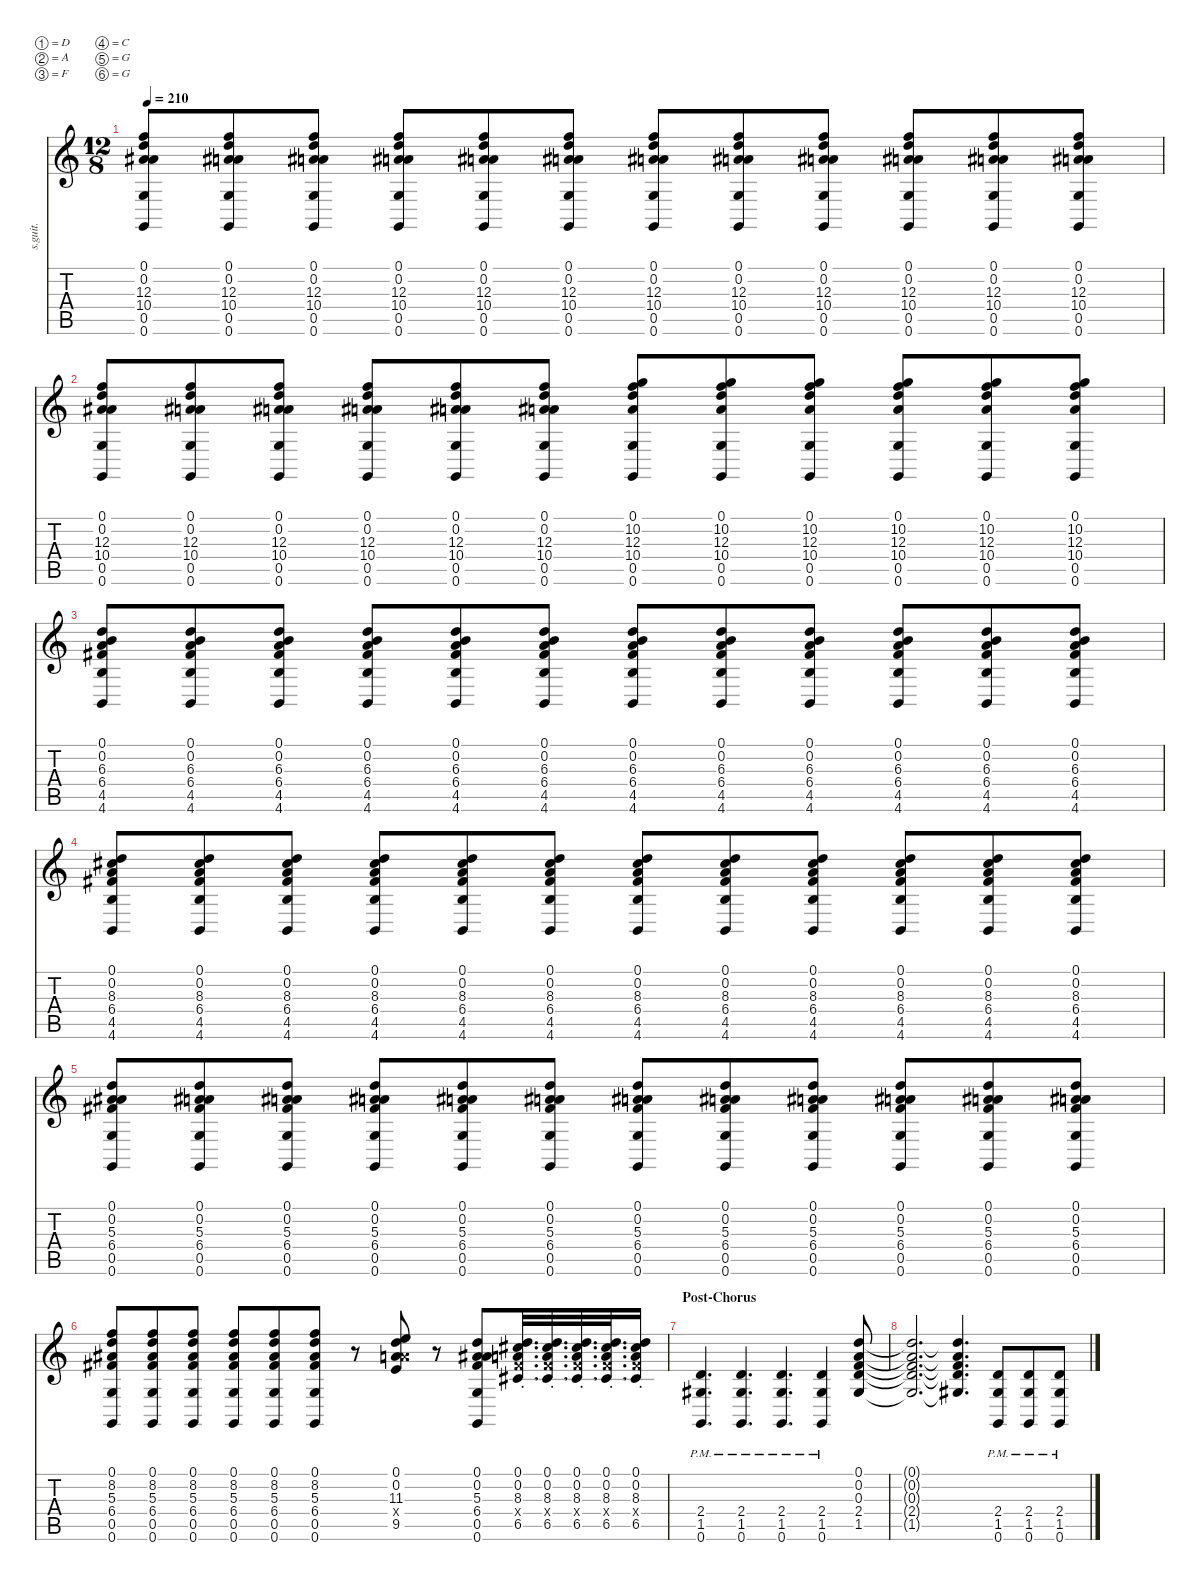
\defaultSystemsLayout 4
\hideDynamics
\bracketExtendMode nobrackets
\track ("Rythm Guitar 1 (w/solo)" "s.guit.") {instrument distortionguitar}
\staff {score tabs}
\tuning (D4 A3 F3 C3 G2 G1)
\ts (12 8)
\tempo 210
\clef g2
\ks c
(0.1 0.2 12.3 10.4{acc #} 0.5 0.6).8{lyrics (0 "") lyrics (1 "") lyrics (2 "") lyrics (3 "") lyrics (4 "") dy f} (0.1 0.2 12.3 10.4{acc #} 0.5 0.6).8{lyrics (0 "") lyrics (1 "") lyrics (2 "") lyrics (3 "") lyrics (4 "")} (0.1 0.2 12.3 10.4{acc #} 0.5 0.6).8{lyrics (0 "") lyrics (1 "") lyrics (2 "") lyrics (3 "") lyrics (4 "")} (0.1 0.2 12.3 10.4{acc #} 0.5 0.6).8{lyrics (0 "") lyrics (1 "") lyrics (2 "") lyrics (3 "") lyrics (4 "")} (0.1 0.2 12.3 10.4{acc #} 0.5 0.6).8{lyrics (0 "") lyrics (1 "") lyrics (2 "") lyrics (3 "") lyrics (4 "")} (0.1 0.2 12.3 10.4{acc #} 0.5 0.6).8{lyrics (0 "") lyrics (1 "") lyrics (2 "") lyrics (3 "") lyrics (4 "")} (0.1 0.2 12.3 10.4{acc #} 0.5 0.6).8{lyrics (0 "") lyrics (1 "") lyrics (2 "") lyrics (3 "") lyrics (4 "")} (0.1 0.2 12.3 10.4{acc #} 0.5 0.6).8{lyrics (0 "") lyrics (1 "") lyrics (2 "") lyrics (3 "") lyrics (4 "")} (0.1 0.2 12.3 10.4{acc #} 0.5 0.6).8{lyrics (0 "") lyrics (1 "") lyrics (2 "") lyrics (3 "") lyrics (4 "")} (0.1 0.2 12.3 10.4{acc #} 0.5 0.6).8{lyrics (0 "") lyrics (1 "") lyrics (2 "") lyrics (3 "") lyrics (4 "")} (0.1 0.2 12.3 10.4{acc #} 0.5 0.6).8{lyrics (0 "") lyrics (1 "") lyrics (2 "") lyrics (3 "") lyrics (4 "")} (0.1 0.2 12.3 10.4{acc #} 0.5 0.6).8{lyrics (0 "") lyrics (1 "") lyrics (2 "") lyrics (3 "") lyrics (4 "")} |
(0.1 0.2 12.3 10.4{acc #} 0.5 0.6).8{lyrics (0 "") lyrics (1 "") lyrics (2 "") lyrics (3 "") lyrics (4 "")} (0.1 0.2 12.3 10.4{acc #} 0.5 0.6).8{lyrics (0 "") lyrics (1 "") lyrics (2 "") lyrics (3 "") lyrics (4 "")} (0.1 0.2 12.3 10.4{acc #} 0.5 0.6).8{lyrics (0 "") lyrics (1 "") lyrics (2 "") lyrics (3 "") lyrics (4 "")} (0.1 0.2 12.3 10.4{acc #} 0.5 0.6).8{lyrics (0 "") lyrics (1 "") lyrics (2 "") lyrics (3 "") lyrics (4 "")} (0.1 0.2 12.3 10.4{acc #} 0.5 0.6).8{lyrics (0 "") lyrics (1 "") lyrics (2 "") lyrics (3 "") lyrics (4 "")} (0.1 0.2 12.3 10.4{acc #} 0.5 0.6).8{lyrics (0 "") lyrics (1 "") lyrics (2 "") lyrics (3 "") lyrics (4 "")} (0.1 10.2 12.3 10.4{acc #} 0.5 0.6).8{lyrics (0 "") lyrics (1 "") lyrics (2 "") lyrics (3 "") lyrics (4 "")} (0.1 10.2 12.3 10.4{acc #} 0.5 0.6).8{lyrics (0 "") lyrics (1 "") lyrics (2 "") lyrics (3 "") lyrics (4 "")} (0.1 10.2 12.3 10.4{acc #} 0.5 0.6).8{lyrics (0 "") lyrics (1 "") lyrics (2 "") lyrics (3 "") lyrics (4 "")} (0.1 10.2 12.3 10.4{acc #} 0.5 0.6).8{lyrics (0 "") lyrics (1 "") lyrics (2 "") lyrics (3 "") lyrics (4 "")} (0.1 10.2 12.3 10.4{acc #} 0.5 0.6).8{lyrics (0 "") lyrics (1 "") lyrics (2 "") lyrics (3 "") lyrics (4 "")} (0.1 10.2 12.3 10.4{acc #} 0.5 0.6).8{lyrics (0 "") lyrics (1 "") lyrics (2 "") lyrics (3 "") lyrics (4 "")} |
(0.1 0.2 6.3 6.4{acc #} 4.5 4.6).8{lyrics (0 "") lyrics (1 "") lyrics (2 "") lyrics (3 "") lyrics (4 "")} (0.1 0.2 6.3 6.4{acc #} 4.5 4.6).8{lyrics (0 "") lyrics (1 "") lyrics (2 "") lyrics (3 "") lyrics (4 "")} (0.1 0.2 6.3 6.4{acc #} 4.5 4.6).8{lyrics (0 "") lyrics (1 "") lyrics (2 "") lyrics (3 "") lyrics (4 "")} (0.1 0.2 6.3 6.4{acc #} 4.5 4.6).8{lyrics (0 "") lyrics (1 "") lyrics (2 "") lyrics (3 "") lyrics (4 "")} (0.1 0.2 6.3 6.4{acc #} 4.5 4.6).8{lyrics (0 "") lyrics (1 "") lyrics (2 "") lyrics (3 "") lyrics (4 "")} (0.1 0.2 6.3 6.4{acc #} 4.5 4.6).8{lyrics (0 "") lyrics (1 "") lyrics (2 "") lyrics (3 "") lyrics (4 "")} (0.1 0.2 6.3 6.4{acc #} 4.5 4.6).8{lyrics (0 "") lyrics (1 "") lyrics (2 "") lyrics (3 "") lyrics (4 "")} (0.1 0.2 6.3 6.4{acc #} 4.5 4.6).8{lyrics (0 "") lyrics (1 "") lyrics (2 "") lyrics (3 "") lyrics (4 "")} (0.1 0.2 6.3 6.4{acc #} 4.5 4.6).8{lyrics (0 "") lyrics (1 "") lyrics (2 "") lyrics (3 "") lyrics (4 "")} (0.1 0.2 6.3 6.4{acc #} 4.5 4.6).8{lyrics (0 "") lyrics (1 "") lyrics (2 "") lyrics (3 "") lyrics (4 "")} (0.1 0.2 6.3 6.4{acc #} 4.5 4.6).8{lyrics (0 "") lyrics (1 "") lyrics (2 "") lyrics (3 "") lyrics (4 "")} (0.1 0.2 6.3 6.4{acc #} 4.5 4.6).8{lyrics (0 "") lyrics (1 "") lyrics (2 "") lyrics (3 "") lyrics (4 "")} |
(0.1 0.2 8.3{acc #} 6.4{acc #} 4.5 4.6).8{lyrics (0 "") lyrics (1 "") lyrics (2 "") lyrics (3 "") lyrics (4 "")} (0.1 0.2 8.3{acc #} 6.4{acc #} 4.5 4.6).8{lyrics (0 "") lyrics (1 "") lyrics (2 "") lyrics (3 "") lyrics (4 "")} (0.1 0.2 8.3{acc #} 6.4{acc #} 4.5 4.6).8{lyrics (0 "") lyrics (1 "") lyrics (2 "") lyrics (3 "") lyrics (4 "")} (0.1 0.2 8.3{acc #} 6.4{acc #} 4.5 4.6).8{lyrics (0 "") lyrics (1 "") lyrics (2 "") lyrics (3 "") lyrics (4 "")} (0.1 0.2 8.3{acc #} 6.4{acc #} 4.5 4.6).8{lyrics (0 "") lyrics (1 "") lyrics (2 "") lyrics (3 "") lyrics (4 "")} (0.1 0.2 8.3{acc #} 6.4{acc #} 4.5 4.6).8{lyrics (0 "") lyrics (1 "") lyrics (2 "") lyrics (3 "") lyrics (4 "")} (0.1 0.2 8.3{acc #} 6.4{acc #} 4.5 4.6).8{lyrics (0 "") lyrics (1 "") lyrics (2 "") lyrics (3 "") lyrics (4 "")} (0.1 0.2 8.3{acc #} 6.4{acc #} 4.5 4.6).8{lyrics (0 "") lyrics (1 "") lyrics (2 "") lyrics (3 "") lyrics (4 "")} (0.1 0.2 8.3{acc #} 6.4{acc #} 4.5 4.6).8{lyrics (0 "") lyrics (1 "") lyrics (2 "") lyrics (3 "") lyrics (4 "")} (0.1 0.2 8.3{acc #} 6.4{acc #} 4.5 4.6).8{lyrics (0 "") lyrics (1 "") lyrics (2 "") lyrics (3 "") lyrics (4 "")} (0.1 0.2 8.3{acc #} 6.4{acc #} 4.5 4.6).8{lyrics (0 "") lyrics (1 "") lyrics (2 "") lyrics (3 "") lyrics (4 "")} (0.1 0.2 8.3{acc #} 6.4{acc #} 4.5 4.6).8{lyrics (0 "") lyrics (1 "") lyrics (2 "") lyrics (3 "") lyrics (4 "")} |
(0.1 0.2 5.3{acc #} 6.4{acc #} 0.5 0.6).8{lyrics (0 "") lyrics (1 "") lyrics (2 "") lyrics (3 "") lyrics (4 "")} (0.1 0.2 5.3{acc #} 6.4{acc #} 0.5 0.6).8{lyrics (0 "") lyrics (1 "") lyrics (2 "") lyrics (3 "") lyrics (4 "")} (0.1 0.2 5.3{acc #} 6.4{acc #} 0.5 0.6).8{lyrics (0 "") lyrics (1 "") lyrics (2 "") lyrics (3 "") lyrics (4 "")} (0.1 0.2 5.3{acc #} 6.4{acc #} 0.5 0.6).8{lyrics (0 "") lyrics (1 "") lyrics (2 "") lyrics (3 "") lyrics (4 "")} (0.1 0.2 5.3{acc #} 6.4{acc #} 0.5 0.6).8{lyrics (0 "") lyrics (1 "") lyrics (2 "") lyrics (3 "") lyrics (4 "")} (0.1 0.2 5.3{acc #} 6.4{acc #} 0.5 0.6).8{lyrics (0 "") lyrics (1 "") lyrics (2 "") lyrics (3 "") lyrics (4 "")} (0.1 0.2 5.3{acc #} 6.4{acc #} 0.5 0.6).8{lyrics (0 "") lyrics (1 "") lyrics (2 "") lyrics (3 "") lyrics (4 "")} (0.1 0.2 5.3{acc #} 6.4{acc #} 0.5 0.6).8{lyrics (0 "") lyrics (1 "") lyrics (2 "") lyrics (3 "") lyrics (4 "")} (0.1 0.2 5.3{acc #} 6.4{acc #} 0.5 0.6).8{lyrics (0 "") lyrics (1 "") lyrics (2 "") lyrics (3 "") lyrics (4 "")} (0.1 0.2 5.3{acc #} 6.4{acc #} 0.5 0.6).8{lyrics (0 "") lyrics (1 "") lyrics (2 "") lyrics (3 "") lyrics (4 "")} (0.1 0.2 5.3{acc #} 6.4{acc #} 0.5 0.6).8{lyrics (0 "") lyrics (1 "") lyrics (2 "") lyrics (3 "") lyrics (4 "")} (0.1 0.2 5.3{acc #} 6.4{acc #} 0.5 0.6).8{lyrics (0 "") lyrics (1 "") lyrics (2 "") lyrics (3 "") lyrics (4 "")} |
(0.1 8.2 5.3{acc #} 6.4{acc #} 0.5 0.6).8{lyrics (0 "") lyrics (1 "") lyrics (2 "") lyrics (3 "") lyrics (4 "")} (0.1 8.2 5.3{acc #} 6.4{acc #} 0.5 0.6).8{lyrics (0 "") lyrics (1 "") lyrics (2 "") lyrics (3 "") lyrics (4 "")} (0.1 8.2 5.3{acc #} 6.4{acc #} 0.5 0.6).8{lyrics (0 "") lyrics (1 "") lyrics (2 "") lyrics (3 "") lyrics (4 "")} (0.1 8.2 5.3{acc #} 6.4{acc #} 0.5 0.6).8{lyrics (0 "") lyrics (1 "") lyrics (2 "") lyrics (3 "") lyrics (4 "")} (0.1 8.2 5.3{acc #} 6.4{acc #} 0.5 0.6).8{lyrics (0 "") lyrics (1 "") lyrics (2 "") lyrics (3 "") lyrics (4 "")} (0.1 8.2 5.3{acc #} 6.4{acc #} 0.5 0.6).8{lyrics (0 "") lyrics (1 "") lyrics (2 "") lyrics (3 "") lyrics (4 "")} r.8 (0.1 0.2 11.3 9.5 9.4{x}).8{lyrics (0 "") lyrics (1 "") lyrics (2 "") lyrics (3 "") lyrics (4 "")} r.8 (0.1 0.2 5.3{acc #} 6.4{acc #} 0.5 0.6).8{lyrics (0 "") lyrics (1 "") lyrics (2 "") lyrics (3 "") lyrics (4 "")} (0.1{st} 0.2{st} 8.3{st acc #} 6.5{st acc #} 6.4{st x acc #}).32{d lyrics (0 "") lyrics (1 "") lyrics (2 "") lyrics (3 "") lyrics (4 "")} (0.1{st} 0.2{st} 8.3{st acc #} 6.5{st acc #} 6.4{st x acc #}).32{d lyrics (0 "") lyrics (1 "") lyrics (2 "") lyrics (3 "") lyrics (4 "")} (0.1{st} 0.2{st} 8.3{st acc #} 6.5{st acc #} 6.4{st x acc #}).32{d lyrics (0 "") lyrics (1 "") lyrics (2 "") lyrics (3 "") lyrics (4 "")} (0.1{st} 0.2{st} 8.3{st acc #} 6.5{st acc #} 6.4{st x acc #}).32{d lyrics (0 "") lyrics (1 "") lyrics (2 "") lyrics (3 "") lyrics (4 "")} (0.1{st} 0.2{st} 8.3{st acc #} 6.5{st acc #} 6.4{st x acc #}).16{lyrics (0 "") lyrics (1 "") lyrics (2 "") lyrics (3 "") lyrics (4 "")} |
\section ("" "Post-Chorus")
(2.4{pm} 1.5{pm acc #} 0.6{pm}).4{d lyrics (0 "") lyrics (1 "") lyrics (2 "") lyrics (3 "") lyrics (4 "") dy mf} (2.4{pm} 1.5{pm acc #} 0.6{pm}).4{d lyrics (0 "") lyrics (1 "") lyrics (2 "") lyrics (3 "") lyrics (4 "")} (2.4{pm} 1.5{pm acc #} 0.6{pm}).4{d lyrics (0 "") lyrics (1 "") lyrics (2 "") lyrics (3 "") lyrics (4 "")} (2.4{pm} 1.5{pm acc #} 0.6{pm}).4{lyrics (0 "") lyrics (1 "") lyrics (2 "") lyrics (3 "") lyrics (4 "")} (0.1 0.2 0.3 2.4 1.5{acc #}).8{lyrics (0 "") lyrics (1 "") lyrics (2 "") lyrics (3 "") lyrics (4 "")} |
(0.1{t} 0.2{t} 0.3{t} 2.4{t} 1.5{t acc #}).2{d lyrics (0 "") lyrics (1 "") lyrics (2 "") lyrics (3 "") lyrics (4 "")} (0.1{t} 0.2{t} 0.3{t} 2.4{t} 1.5{t acc #}).4{d lyrics (0 "") lyrics (1 "") lyrics (2 "") lyrics (3 "") lyrics (4 "")} (2.4{pm} 1.5{pm acc #} 0.6{pm}).8{lyrics (0 "") lyrics (1 "") lyrics (2 "") lyrics (3 "") lyrics (4 "")} (2.4{pm} 1.5{pm acc #} 0.6{pm}).8{lyrics (0 "") lyrics (1 "") lyrics (2 "") lyrics (3 "") lyrics (4 "")} (2.4{pm} 1.5{pm acc #} 0.6{pm}).8{lyrics (0 "") lyrics (1 "") lyrics (2 "") lyrics (3 "") lyrics (4 "")}
